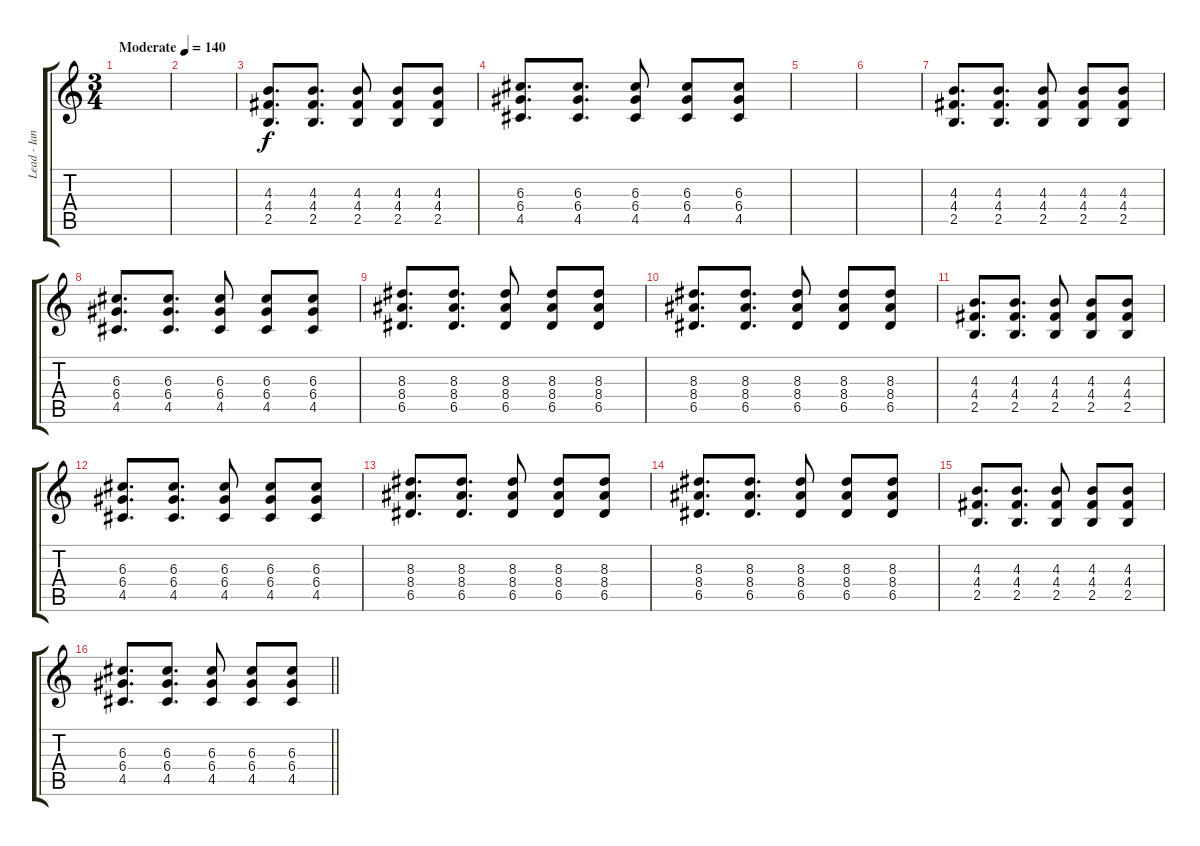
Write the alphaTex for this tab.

\track ("Lead - Ian" "Lead - Ian") {instrument overdrivenguitar}
\staff {score tabs}
\tuning (E4 B3 G3 D3 A2 E2) {hide}
\ts (3 4)
\tempo (140 "Moderate")
\clef g2
\ks c
|
|
(4.3 4.4 2.5).8{d} (4.3 4.4 2.5).8{d} (4.3 4.4 2.5).8 (4.3 4.4 2.5).8 (4.3 4.4 2.5).8 |
(6.3 6.4 4.5).8{d} (6.3 6.4 4.5).8{d} (6.3 6.4 4.5).8 (6.3 6.4 4.5).8 (6.3 6.4 4.5).8 |
|
|
(4.3 4.4 2.5).8{d} (4.3 4.4 2.5).8{d} (4.3 4.4 2.5).8 (4.3 4.4 2.5).8 (4.3 4.4 2.5).8 |
(6.3 6.4 4.5).8{d} (6.3 6.4 4.5).8{d} (6.3 6.4 4.5).8 (6.3 6.4 4.5).8 (6.3 6.4 4.5).8 |
(8.3 8.4 6.5).8{d} (8.3 8.4 6.5).8{d} (8.3 8.4 6.5).8 (8.3 8.4 6.5).8 (8.3 8.4 6.5).8 |
(8.3 8.4 6.5).8{d} (8.3 8.4 6.5).8{d} (8.3 8.4 6.5).8 (8.3 8.4 6.5).8 (8.3 8.4 6.5).8 |
(4.3 4.4 2.5).8{d} (4.3 4.4 2.5).8{d} (4.3 4.4 2.5).8 (4.3 4.4 2.5).8 (4.3 4.4 2.5).8 |
(6.3 6.4 4.5).8{d} (6.3 6.4 4.5).8{d} (6.3 6.4 4.5).8 (6.3 6.4 4.5).8 (6.3 6.4 4.5).8 |
(8.3 8.4 6.5).8{d} (8.3 8.4 6.5).8{d} (8.3 8.4 6.5).8 (8.3 8.4 6.5).8 (8.3 8.4 6.5).8 |
(8.3 8.4 6.5).8{d} (8.3 8.4 6.5).8{d} (8.3 8.4 6.5).8 (8.3 8.4 6.5).8 (8.3 8.4 6.5).8 |
(4.3 4.4 2.5).8{d} (4.3 4.4 2.5).8{d} (4.3 4.4 2.5).8 (4.3 4.4 2.5).8 (4.3 4.4 2.5).8 |
\barLineRight lightlight
(6.3 6.4 4.5).8{d} (6.3 6.4 4.5).8{d} (6.3 6.4 4.5).8 (6.3 6.4 4.5).8 (6.3 6.4 4.5).8
